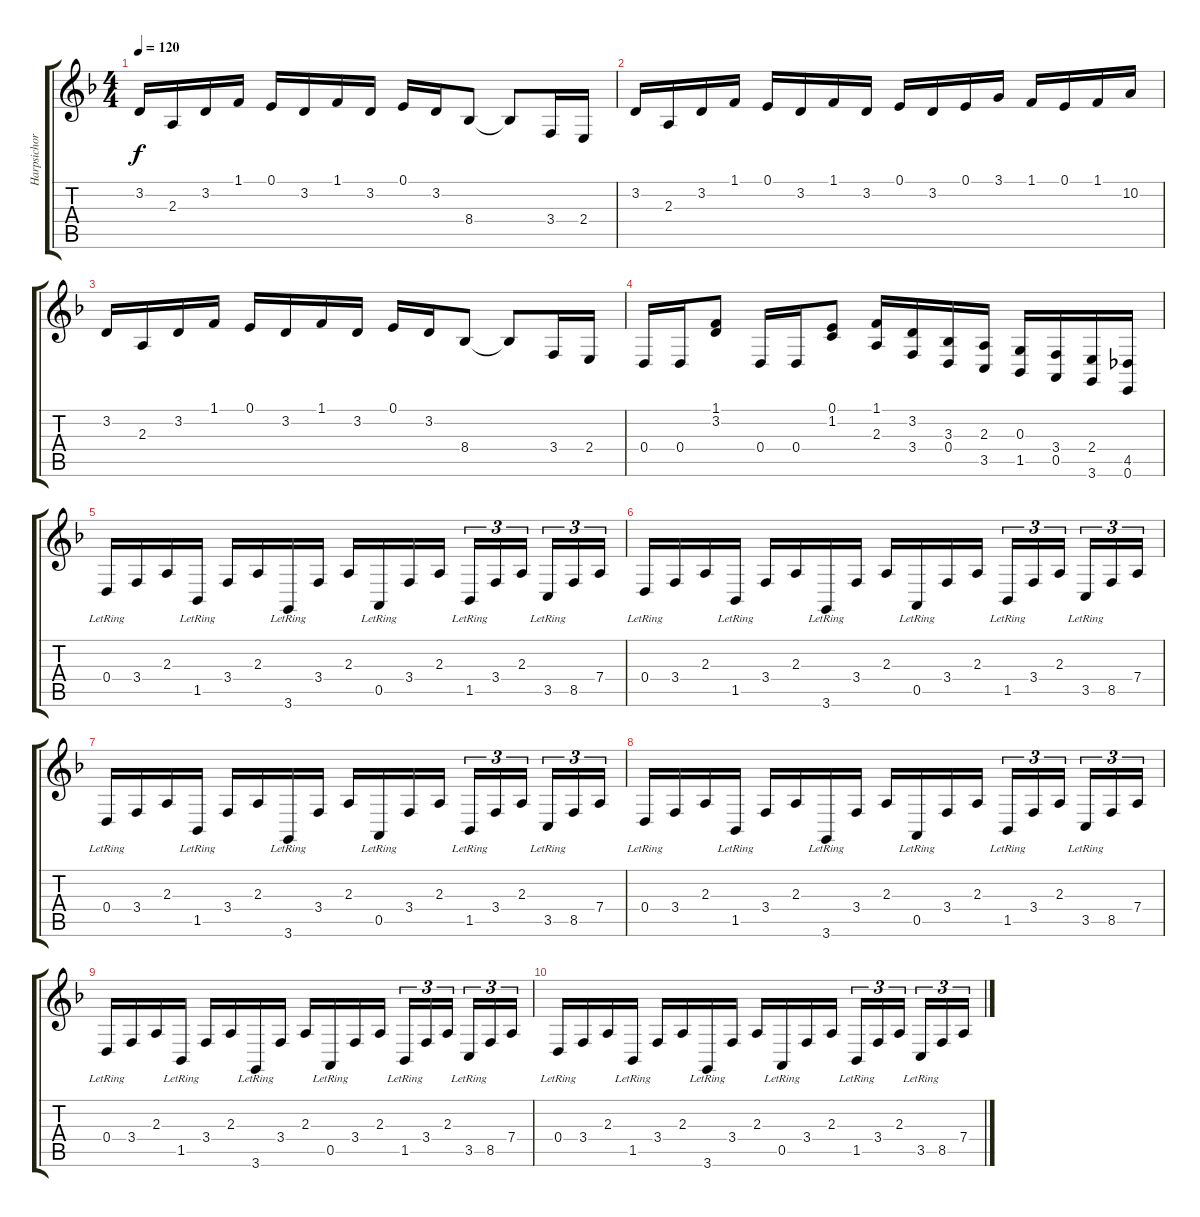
\track ("Harpsichord" "Harpsichor") {instrument harpsichord}
\staff {score tabs}
\tuning (E4 B3 G3 D3 A2 E2) {hide}
\ts (4 4)
\tempo 120
\clef g2
\ks dminor
3.2.16{dy f} 2.3.16 3.2.16 1.1.16 0.1.16 3.2.16 1.1.16 3.2.16 0.1.16 3.2.16 8.4.8 8.4{t}.8 3.4.16 2.4.16 |
3.2.16 2.3.16 3.2.16 1.1.16 0.1.16 3.2.16 1.1.16 3.2.16 0.1.16 3.2.16 0.1.16 3.1.16 1.1.16 0.1.16 1.1.16 10.2.16 |
3.2.16 2.3.16 3.2.16 1.1.16 0.1.16 3.2.16 1.1.16 3.2.16 0.1.16 3.2.16 8.4.8 8.4{t}.8 3.4.16 2.4.16 |
0.4.16 0.4.16 (1.1 3.2).8 0.4.16 0.4.16 (0.1 1.2).8 (1.1 2.3).16 (3.2 3.4).16 (3.3 0.4).16 (2.3 3.5).16 (0.3 1.5).16 (3.4 0.5).16 (2.4 3.6).16 (4.5 0.6).16 |
0.4{lr}.16 3.4.16 2.3.16 1.5{lr}.16 3.4.16 2.3.16 3.6{lr}.16 3.4.16 2.3.16 0.5{lr}.16 3.4.16 2.3.16 1.5{lr}.16{tu (3 2)} 3.4.16{tu (3 2)} 2.3.16{tu (3 2)} 3.5{lr}.16{tu (3 2)} 8.5.16{tu (3 2)} 7.4.16{tu (3 2)} |
0.4{lr}.16 3.4.16 2.3.16 1.5{lr}.16 3.4.16 2.3.16 3.6{lr}.16 3.4.16 2.3.16 0.5{lr}.16 3.4.16 2.3.16 1.5{lr}.16{tu (3 2)} 3.4.16{tu (3 2)} 2.3.16{tu (3 2)} 3.5{lr}.16{tu (3 2)} 8.5.16{tu (3 2)} 7.4.16{tu (3 2)} |
0.4{lr}.16 3.4.16 2.3.16 1.5{lr}.16 3.4.16 2.3.16 3.6{lr}.16 3.4.16 2.3.16 0.5{lr}.16 3.4.16 2.3.16 1.5{lr}.16{tu (3 2)} 3.4.16{tu (3 2)} 2.3.16{tu (3 2)} 3.5{lr}.16{tu (3 2)} 8.5.16{tu (3 2)} 7.4.16{tu (3 2)} |
0.4{lr}.16 3.4.16 2.3.16 1.5{lr}.16 3.4.16 2.3.16 3.6{lr}.16 3.4.16 2.3.16 0.5{lr}.16 3.4.16 2.3.16 1.5{lr}.16{tu (3 2)} 3.4.16{tu (3 2)} 2.3.16{tu (3 2)} 3.5{lr}.16{tu (3 2)} 8.5.16{tu (3 2)} 7.4.16{tu (3 2)} |
0.4{lr}.16 3.4.16 2.3.16 1.5{lr}.16 3.4.16 2.3.16 3.6{lr}.16 3.4.16 2.3.16 0.5{lr}.16 3.4.16 2.3.16 1.5{lr}.16{tu (3 2)} 3.4.16{tu (3 2)} 2.3.16{tu (3 2)} 3.5{lr}.16{tu (3 2)} 8.5.16{tu (3 2)} 7.4.16{tu (3 2)} |
0.4{lr}.16 3.4.16 2.3.16 1.5{lr}.16 3.4.16 2.3.16 3.6{lr}.16 3.4.16 2.3.16 0.5{lr}.16 3.4.16 2.3.16 1.5{lr}.16{tu (3 2)} 3.4.16{tu (3 2)} 2.3.16{tu (3 2)} 3.5{lr}.16{tu (3 2)} 8.5.16{tu (3 2)} 7.4.16{tu (3 2)}
